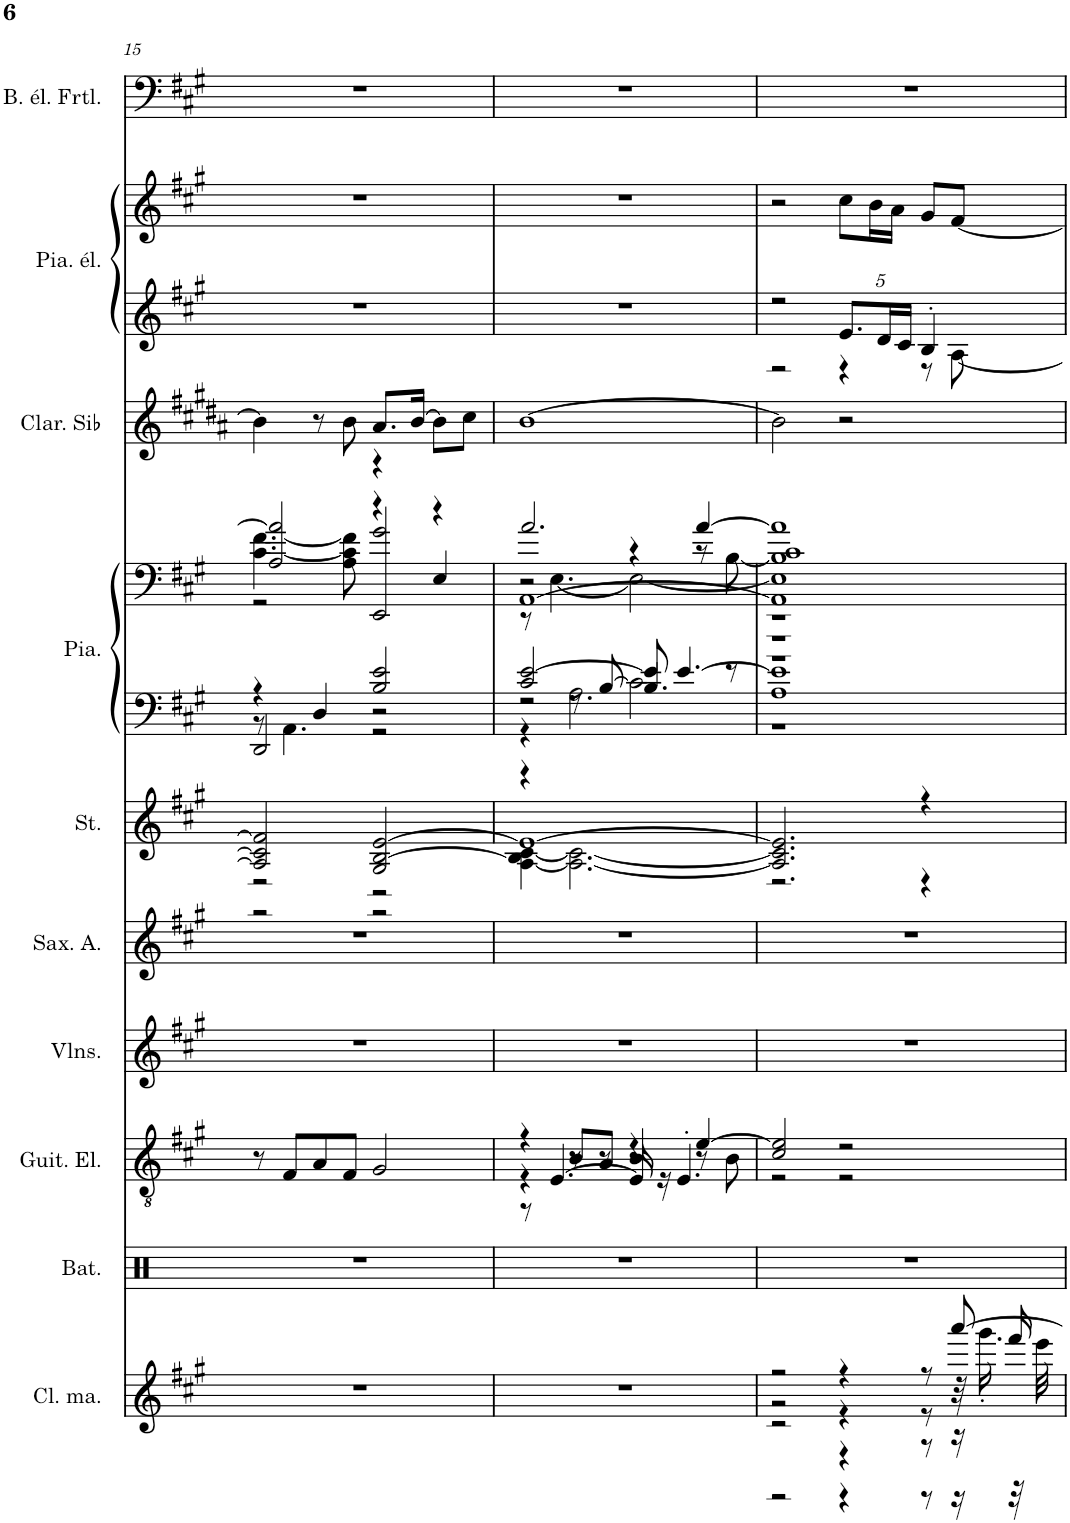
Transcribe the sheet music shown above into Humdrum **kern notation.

**kern	**kern	**kern	**kern	**kern	**kern	**kern	**kern	**kern	**kern	**kern	**kern
*part10	*part9	*part8	*part7	*part6	*part5	*part4	*part4	*part3	*part2	*part2	*part1
*staff12	*staff11	*staff10	*staff9	*staff8	*staff7	*staff6	*staff5	*staff4	*staff3	*staff2	*staff1
*I"Cloches à mains	*I"Batterie	*I"Guitare électrique	*I"Violons	*I"Saxophone Alto	*I"Cordes	*I"Piano	*	*I"Clarinette en Sib	*I"Piano électrique	*	*I"Basse électrique fretless, I WillAlw
*I'Cl. ma.	*I'Bat.	*I'Guit. El.	*I'Vlns.	*I'Sax. A.	*	*I'Pia.	*	*I'Clar. Sib	*I'Pia. él.	*	*I'B. él. Frtl.
!!LO:PB:g=z
*clefG2	*clefX	*clefGv2	*clefG2	*clefG2	*clefG2	*clefF4	*clefF4	*clefG2	*clefG2	*clefG2	*clefF4
*	*	*	*	*Trd5c9	*	*	*	*Trd1c2	*	*	*Trd7c12
*k[f#c#g#]	*k[]	*k[f#c#g#]	*k[f#c#g#]	*k[f#c#g#]	*k[f#c#g#]	*k[f#c#g#]	*k[f#c#g#]	*k[f#c#g#d#a#]	*k[f#c#g#]	*k[f#c#g#]	*k[f#c#g#]
*M4/4	*M4/4	*M4/4	*M4/4	*M4/4	*M4/4	*M4/4	*M4/4	*M4/4	*M4/4	*M4/4	*M4/4
=15	=15	=15	=15	=15	=15	=15	=15	=15	=15	=15	=15
*	*	*	*	*	*^	*^	*^	*	*	*	*
*	*	*	*	*	*	*^	*	*^	*	*^	*	*	*	*
1r	1r	8r	1r	1r	2A/] 2c#/] 2f#/]	2r	2r	4r	8r	2DD/	2A/ 2a/]	[4.c#\ [4.f#\	2r	4b\]	1r	1r	1r
.	.	8F#/L	.	.	.	.	.	.	4.AA\	.	.	.	.	.	.	.	.
.	.	8A/	.	.	.	.	.	4D/	.	.	.	.	.	8r	.	.	.
.	.	8F#/J	.	.	.	.	.	.	.	.	.	8A\ 8c#\] 8f#\]	.	8b\	.	.	.
.	.	2G#/	.	.	2G#/ [2B/ [2e/	2r	2r	2B/ 2e/	2r	2r	4r	4r	2EE/ 2g#/	8.a#/L	.	.	.
.	.	.	.	.	.	.	.	.	.	.	.	.	.	[16b/Jk	.	.	.
.	.	.	.	.	.	.	.	.	.	.	4E/	4r	.	8b\L]	.	.	.
.	.	.	.	.	.	.	.	.	.	.	.	.	.	8cc#\J	.	.	.
*	*	*	*	*	*	*v	*v	*	*	*	*	*	*	*	*	*	*
=16	=16	=16	=16	=16	=16	=16	=16	=16	=16	=16	=16	=16	=16	=16	=16	=16
*	*	*^	*	*	*	*	*	*	*^	*	*	*^	*	*	*	*
*	*	*	*^	*	*	*	*	*	*	*	*	*	*	*	*	*	*	*	*
1r	1r	4r	4r	8r	1r	1r	1e_	[4A\ 4B\] [4c#\	2c#/ [2e/	2r	4r	4r	2.a/	2r	[1AA	8r	[1b	1r	1r	1r
.	.	.	.	[4.E/	.	.	.	.	.	.	.	.	.	.	.	[4.E\	.	.	.	.
.	.	8B/L	8r	.	.	.	.	2.A\_ 2.c#\_	.	.	8r	2.A\	.	.	.	.	.	.	.	.
.	.	8A/J	8r	.	.	.	.	.	.	.	[8B/	.	.	.	.	.	.	.	.	.
.	.	4B/	4r	16E/]	.	.	.	.	8e/]	2c#\	4.B/]	.	.	4r	.	2E\_	.	.	.	.
.	.	.	.	16r	.	.	.	.	.	.	.	.	.	.	.	.	.	.	.	.
.	.	.	.	4.E'/	.	.	.	.	[4.e/	.	.	.	.	.	.	.	.	.	.	.
.	.	[4e/	8r	.	.	.	.	.	.	.	.	.	[4a/	8r	.	.	.	.	.	.
.	.	.	8B\	.	.	.	.	.	.	.	8r	.	.	[8B\	.	.	.	.	.	.
*	*	*	*v	*v	*	*	*	*	*	*v	*v	*v	*	*	*	*	*	*	*	*
=17	=17	=17	=17	=17	=17	=17	=17	=17	=17	=17	=17	=17	=17	=17	=17	=17	=17
*^	*	*	*	*	*	*	*	*	*	*	*	*	*	*	*^	*	*
*	*^	*	*	*	*	*	*	*	*	*	*	*	*	*	*	*	*	*	*
*	*	*^	*	*	*	*	*	*	*	*	*	*	*	*	*	*	*	*	*	*
2r	2r	2r	2r	1r	2c#/ 2e/]	2r	1r	1r	2.A/] 2.c#/] 2.e/]	2.r	1A 1e]	1r	1AA] 1E] 1B] 1c# 1a]	1r	1r	1r	2b\]	2r	2r	2r	1r
*	*	*	*	*	*	*	*	*	*	*	*	*	*	*	*	*	*	*Xbrackettup	*	*	*
4r	4r	4r	4r	.	2r	2r	.	.	.	.	.	.	.	.	.	.	2r	10.e/L	4r	8cc#\L	.
.	.	.	.	.	.	.	.	.	.	.	.	.	.	.	.	.	.	.	.	16b\L	.
.	.	.	.	.	.	.	.	.	.	.	.	.	.	.	.	.	.	20d/L	.	.	.
.	.	.	.	.	.	.	.	.	.	.	.	.	.	.	.	.	.	.	.	16a\JJ	.
.	.	.	.	.	.	.	.	.	.	.	.	.	.	.	.	.	.	20c#/JJ	.	.	.
8r	8r	8r	8r	.	.	.	.	.	4r	4r	.	.	.	.	.	.	.	4B'/	8r	8g#/L	.
[8aaa/	32r	16r	16r	.	.	.	.	.	.	.	.	.	.	.	.	.	.	.	[8A\	[8f#/J	.
.	16.ggg#'\	.	.	.	.	.	.	.	.	.	.	.	.	.	.	.	.	.	.	.	.
.	.	16fff#/	32r	.	.	.	.	.	.	.	.	.	.	.	.	.	.	.	.	.	.
.	.	.	32eee\	.	.	.	.	.	.	.	.	.	.	.	.	.	.	.	.	.	.
*	*	*	*	*	*	*	*	*	*v	*v	*	*	*	*	*	*	*	*v	*v	*	*
*	*	*	*	*	*	*	*	*	*	*v	*v	*	*	*	*	*	*	*	*
*v	*v	*v	*v	*	*v	*v	*	*	*	*	*v	*v	*v	*v	*	*	*	*
=	=	=	=	=	=	=	=	=	=	=	=
*-	*-	*-	*-	*-	*-	*-	*-	*-	*-	*-	*-
